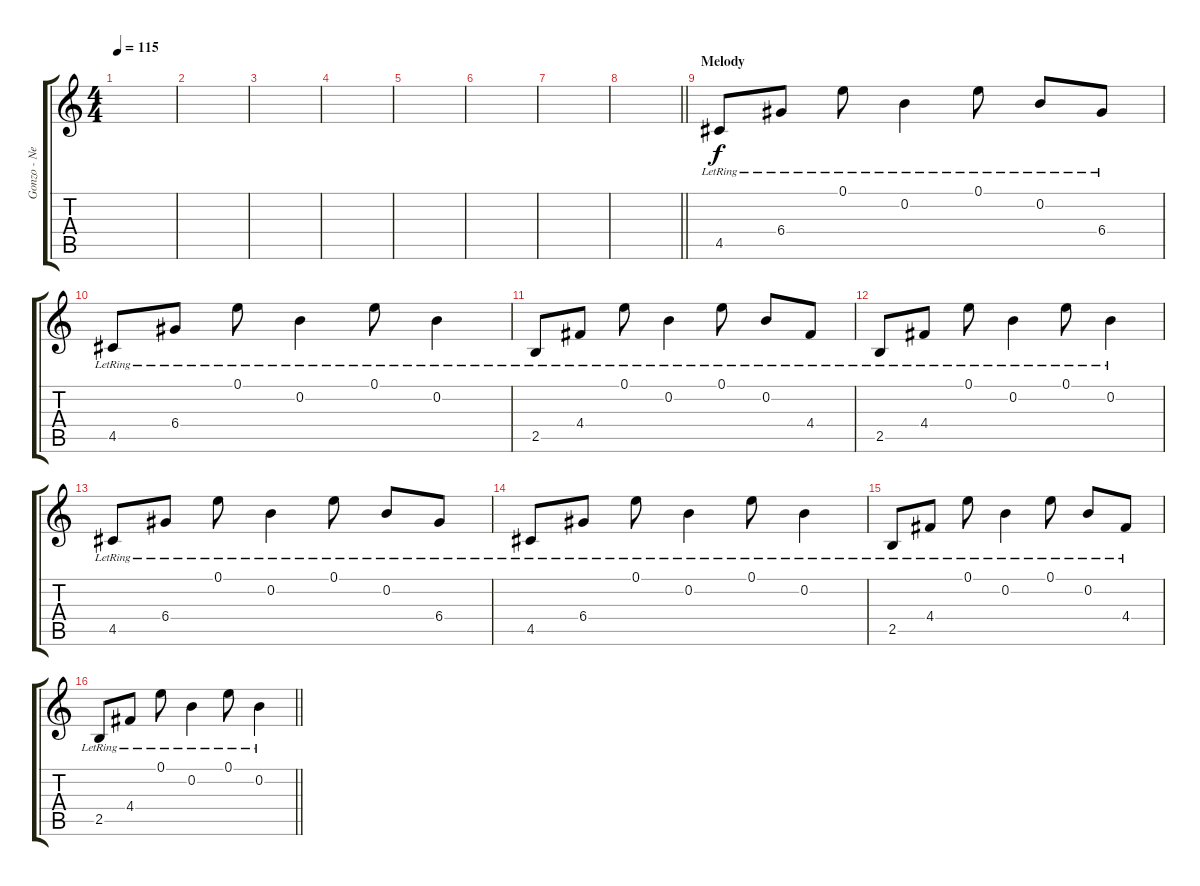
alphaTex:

\track ("Gonzo - Neck 1" "Gonzo - Ne") {instrument electricguitarjazz}
\staff {score tabs}
\tuning (E4 B3 G3 D3 A2 E2) {hide}
\ts (4 4)
\tempo 115
\clef g2
\ks c
|
|
|
|
|
|
|
\barLineRight lightlight
|
\section ("" "Melody")
4.5{lr}.8 6.4{lr}.8 0.1{lr}.8 0.2{lr}.4 0.1{lr}.8 0.2{lr}.8 6.4{lr}.8 |
4.5{lr}.8 6.4{lr}.8 0.1{lr}.8 0.2{lr}.4 0.1{lr}.8 0.2{lr}.4 |
2.5{lr}.8 4.4{lr}.8 0.1{lr}.8 0.2{lr}.4 0.1{lr}.8 0.2{lr}.8 4.4{lr}.8 |
2.5{lr}.8 4.4{lr}.8 0.1{lr}.8 0.2{lr}.4 0.1{lr}.8 0.2{lr}.4 |
4.5{lr}.8 6.4{lr}.8 0.1{lr}.8 0.2{lr}.4 0.1{lr}.8 0.2{lr}.8 6.4{lr}.8 |
4.5{lr}.8 6.4{lr}.8 0.1{lr}.8 0.2{lr}.4 0.1{lr}.8 0.2{lr}.4 |
2.5{lr}.8 4.4{lr}.8 0.1{lr}.8 0.2{lr}.4 0.1{lr}.8 0.2{lr}.8 4.4{lr}.8 |
\barLineRight lightlight
2.5{lr}.8 4.4{lr}.8 0.1{lr}.8 0.2{lr}.4 0.1{lr}.8 0.2{lr}.4
